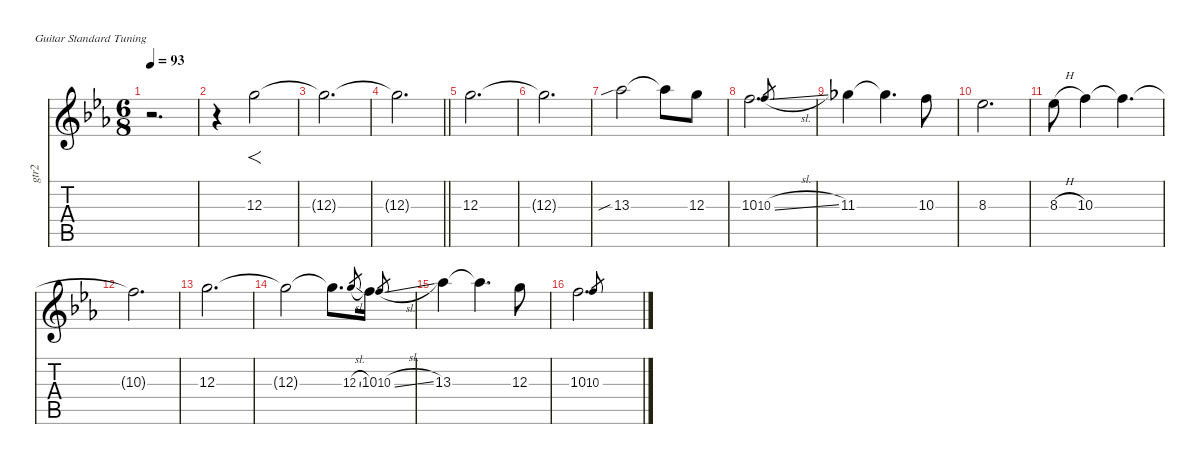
\defaultSystemsLayout 4
\hideDynamics
\bracketExtendMode nobrackets
\otherSystemsTrackNameOrientation horizontal
\track ("Guitar 2" "gtr2") {defaultSystemsLayout 4 instrument overdrivenguitar}
\staff {score tabs}
\tuning (E4 B3 G3 D3 A2 E2)
\ts (6 8)
\beaming (8 3 3)
\tempo 93
\clef g2
\ks cminor
r.2{d dy fff instrument overdrivenguitar beam Down} |
r.4{instrument overdrivenguitar beam Down} 12.3{acc forcenatural}.2{f beam Down} |
12.3{t acc forcenatural}.2{d dy f beam Down} |
\barLineRight lightlight
12.3{t acc forcenatural}.2{d beam Down} |
12.3{acc forcenatural}.2{d beam Down} |
12.3{t acc forcenatural}.2{d beam Down} |
13.3{sib acc b}.2{beam Down} 13.3{t acc b}.8{dy ff beam Down} 12.3{acc forcenatural}.8{beam Down} |
10.3{acc forcenatural}.2{d beam Down} 10.3{sl acc forcenatural}.8{gr dy mp beam Up} |
11.3{acc b}.4{dy ff beam Down} 11.3{t acc b}.4{d dy f beam Down} 10.3{acc forcenatural}.8{dy ff beam Down} |
8.3{acc b}.2{d beam Down} |
8.3{h acc b}.8{beam Down} 10.3{acc forcenatural}.4{beam Down} 10.3{t acc forcenatural}.4{d dy f beam Down} |
10.3{t acc forcenatural}.2{d beam Down} |
12.3{acc forcenatural}.2{d dy ff beam Down} |
12.3{t acc forcenatural}.2{dy f beam Down} 12.3{t acc forcenatural}.8{d beam Down} 12.3{sl acc forcenatural}.8{gr dy p beam Up} 10.3{acc forcenatural}.16{dy mp beam Down} 10.3{sl acc forcenatural}.8{gr dy p beam Up} |
13.3{acc b}.4{dy ff beam Down} 13.3{t acc b}.4{d dy f beam Down} 12.3{acc forcenatural}.8{dy ff beam Down} |
10.3{acc forcenatural}.2{d beam Down} 10.3{sl acc forcenatural}.8{gr dy mp beam Up}
